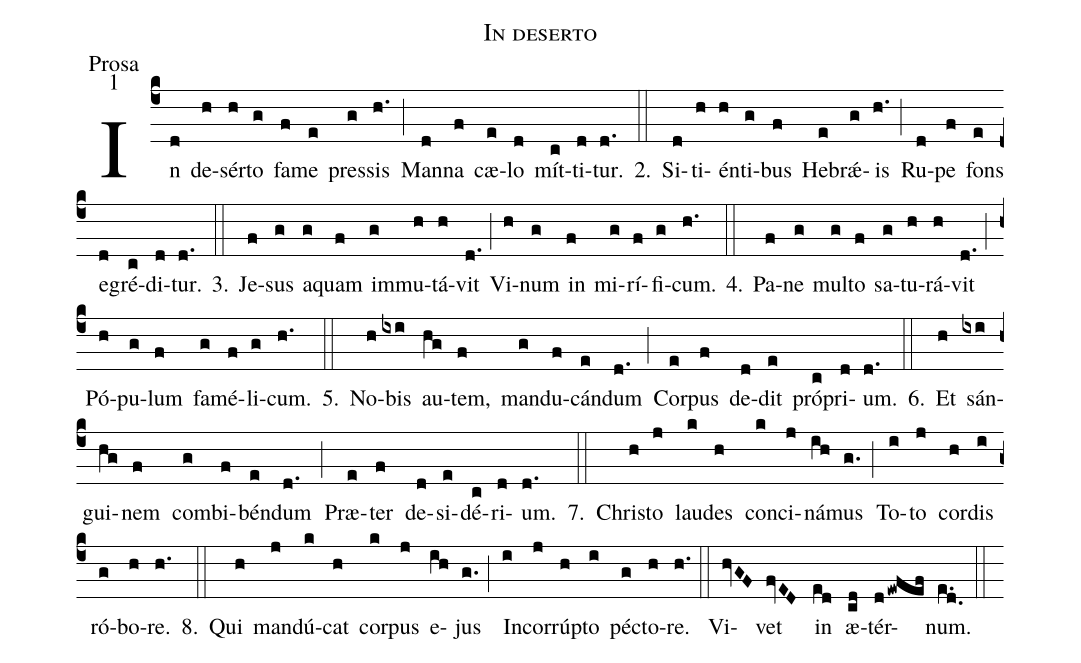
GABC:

name:In deserto;
office-part:Prosa;
mode:1;
%%
(c4)In(d) de(h)sér(h)to(g) fa(f)me(e) pres(g)sis(h.) (;) Man(d)na(f) cæ(e)lo(d) mít(c)ti(d)tur.(d.)
2.(::) Si(d)ti(h)én(h)ti(g)bus(f) He(e)brǽ(g)is(h.) (;) Ru(d)pe(f) fons(e) e(d)gré(c)di(d)tur.(d.)
3.(::) Je(f)sus(g) a(g)quam(f) im(g)mu(h)tá(h)vit(d.) (;) Vi(h)num(g) in(f) mi(g)rí(f)fi(g)cum.(h.)
4.(::) Pa(f)ne(g) mul(g)to(f) sa(g)tu(h)rá(h)vit(d.) (;) Pó(h)pu(g)lum(f) fa(g)mé(f)li(g)cum.(h.)
5.(::) No(h)bis(ixi) au(hg)tem,(f) man(g)du(f)cán(e)dum(d.) (;) Cor(e)pus(f) de(d)dit(e) pró(c)pri(d)um.(d.)
6.(::) Et(h) sán(ixi)gui(hg)nem(f) com(g)bi(f)bén(e)dum(d.) (;) Præ(e)ter(f) de(d)si(e)dé(c)ri(d)um.(d.)
7.(::) Chri(h)sto(j) lau(k)des(h) con(k)ci(j)ná(ih)mus(g.) (;) To(i)to(j) cor(h)dis(i) ró(g)bo(h)re.(h.)
8.(::) Qui(h) man(j)dú(k)cat(h) cor(k)pus(j) e(ih)jus(g.) (;) In(i)cor(j)rúp(h)to(i) pé(g)cto(h)re.(h.) (::)
Vi(hvGF)vet(fvED) in(ed) æ(cd)tér(dewfef)num.(e.d.) (::)
